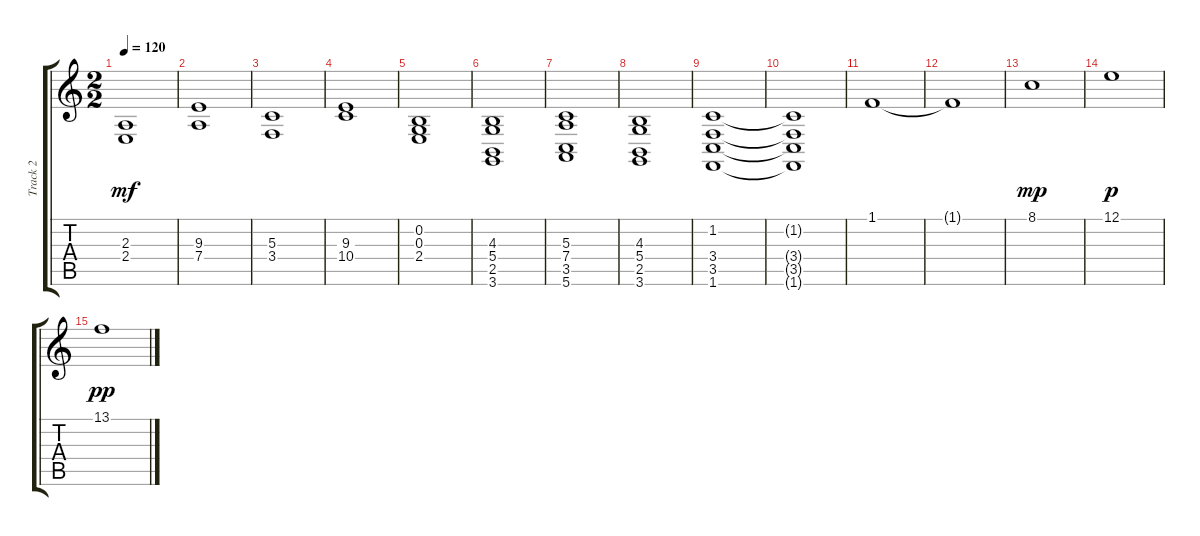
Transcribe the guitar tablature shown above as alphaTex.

\track ("Track 2" "Track 2") {instrument stringensemble1}
\staff {score tabs}
\tuning (E4 B3 G3 D3 A2 E2) {hide}
\ts (2 2)
\tempo 120
\clef g2
\ks c
(2.3 2.4).1{dy mf} |
(9.3 7.4).1 |
(5.3 3.4).1 |
(9.3 10.4).1 |
(0.2 0.3 2.4).1 |
(4.3 5.4 2.5 3.6).1 |
(5.3 7.4 3.5 5.6).1 |
(4.3 5.4 2.5 3.6).1 |
(1.2 3.4 3.5 1.6).1 |
(1.2{t} 3.4{t} 3.5{t} 1.6{t}).1 |
1.1.1 |
1.1{t}.1 |
8.1.1{dy mp} |
12.1.1{dy p} |
13.1.1{dy pp}
